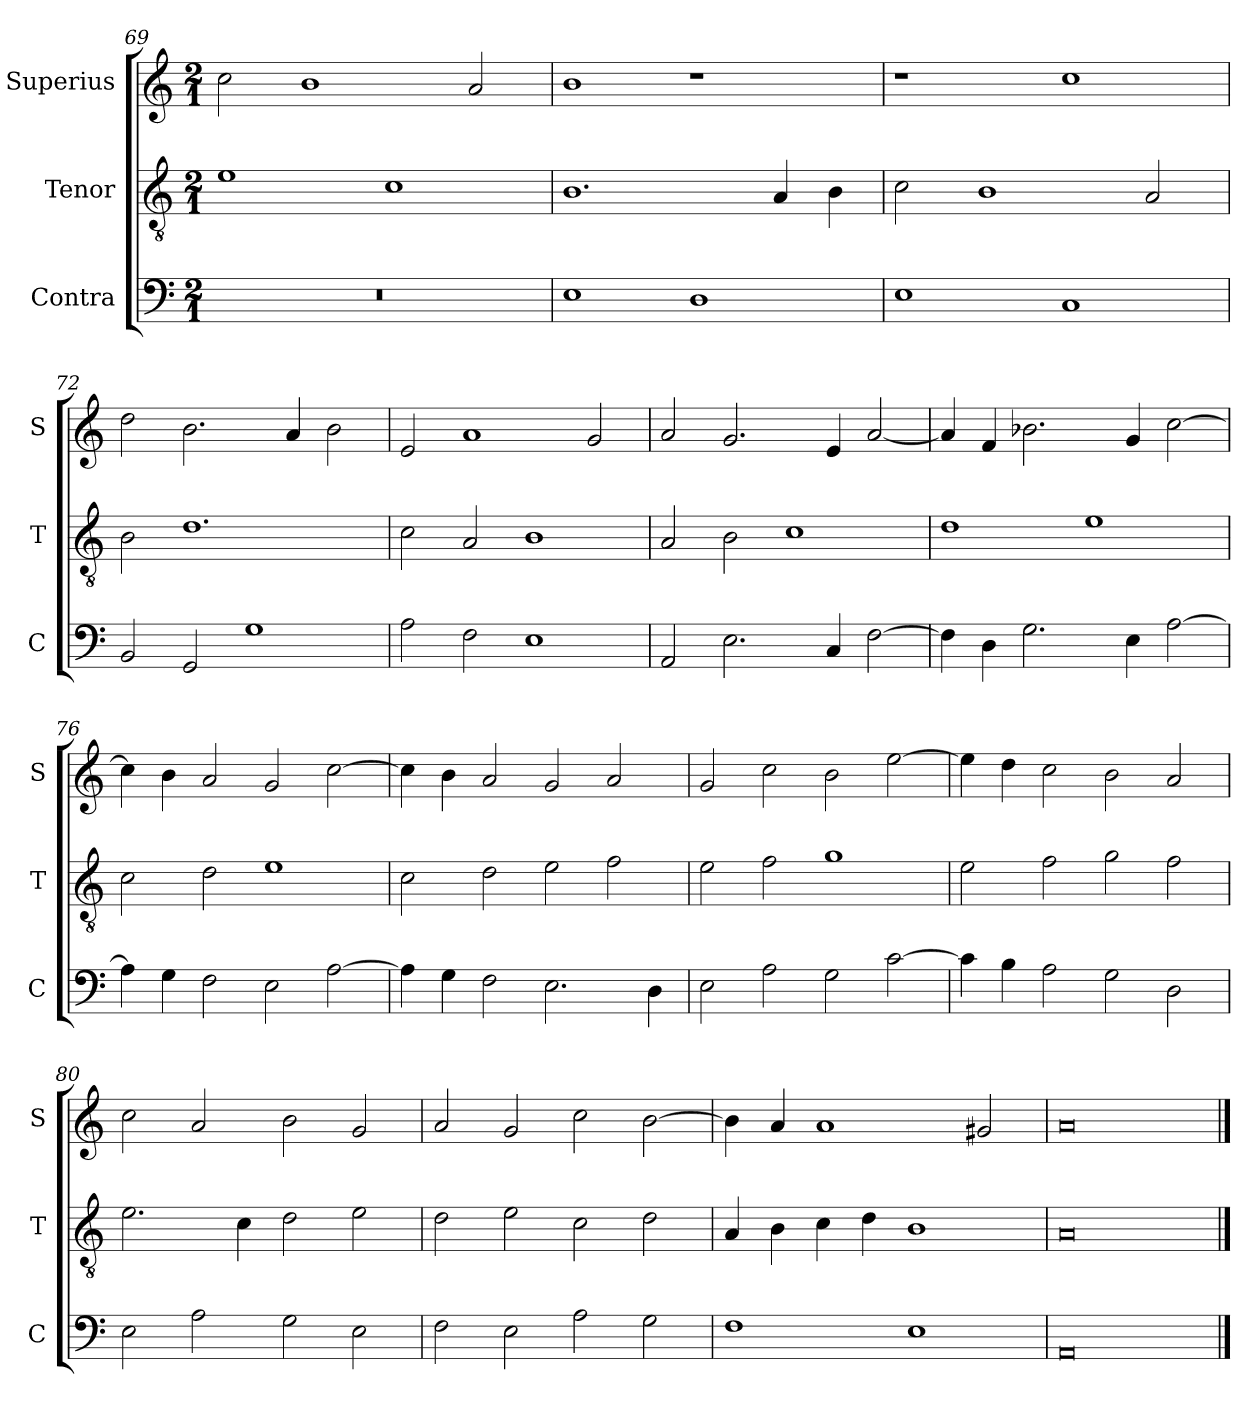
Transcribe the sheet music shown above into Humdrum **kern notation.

**kern	**kern	**kern
*part3	*part2	*part1
*staff3	*staff2	*staff1
*I"Contra	*I"Tenor	*I"Superius
*I'C	*I'T	*I'S
*clefF4	*clefGv2	*clefG2
*k[]	*k[]	*k[]
*a:	*a:	*a:
*M2/1	*M2/1	*M2/1
=69	=69	=69
0r	1e	2cc
.	.	1b
.	1c	.
.	.	2a
=70	=70	=70
1E	1.B	1b
1D	.	1r
.	4A	.
.	4B	.
=71	=71	=71
1E	2c	1r
.	1B	.
1C	.	1cc
.	2A	.
=72	=72	=72
2BB	2B	2dd
2GG	1.d	2.b
1G	.	.
.	.	4a
.	.	2b
=73	=73	=73
2A	2c	2e
2F	2A	1a
1E	1B	.
.	.	2g
=74	=74	=74
2AA	2A	2a
2.E	2B	2.g
.	1c	.
4C	.	4e
[2F	.	[2a
=75	=75	=75
4F]	1d	4a]
4D	.	4f
2.G	.	2.b-X
.	1e	.
4E	.	4g
[2A	.	[2cc
=76	=76	=76
4A]	2c	4cc]
4G	.	4b
2F	2d	2a
2E	1e	2g
[2A	.	[2cc
=77	=77	=77
4A]	2c	4cc]
4G	.	4b
2F	2d	2a
2.E	2e	2g
.	2f	2a
4D	.	.
=78	=78	=78
2E	2e	2g
2A	2f	2cc
2G	1g	2b
[2c	.	[2ee
=79	=79	=79
4c]	2e	4ee]
4B	.	4dd
2A	2f	2cc
2G	2g	2b
2D	2f	2a
=80	=80	=80
2E	2.e	2cc
2A	.	2a
.	4c	.
2G	2d	2b
2E	2e	2g
=81	=81	=81
2F	2d	2a
2E	2e	2g
2A	2c	2cc
2G	2d	[2b
=82	=82	=82
1F	4A	4b]
.	4B	4a
.	4c	1a
.	4d	.
1E	1B	.
.	.	2g#X
=83	=83	=83
0AA	0A	0a
==	==	==
*-	*-	*-
